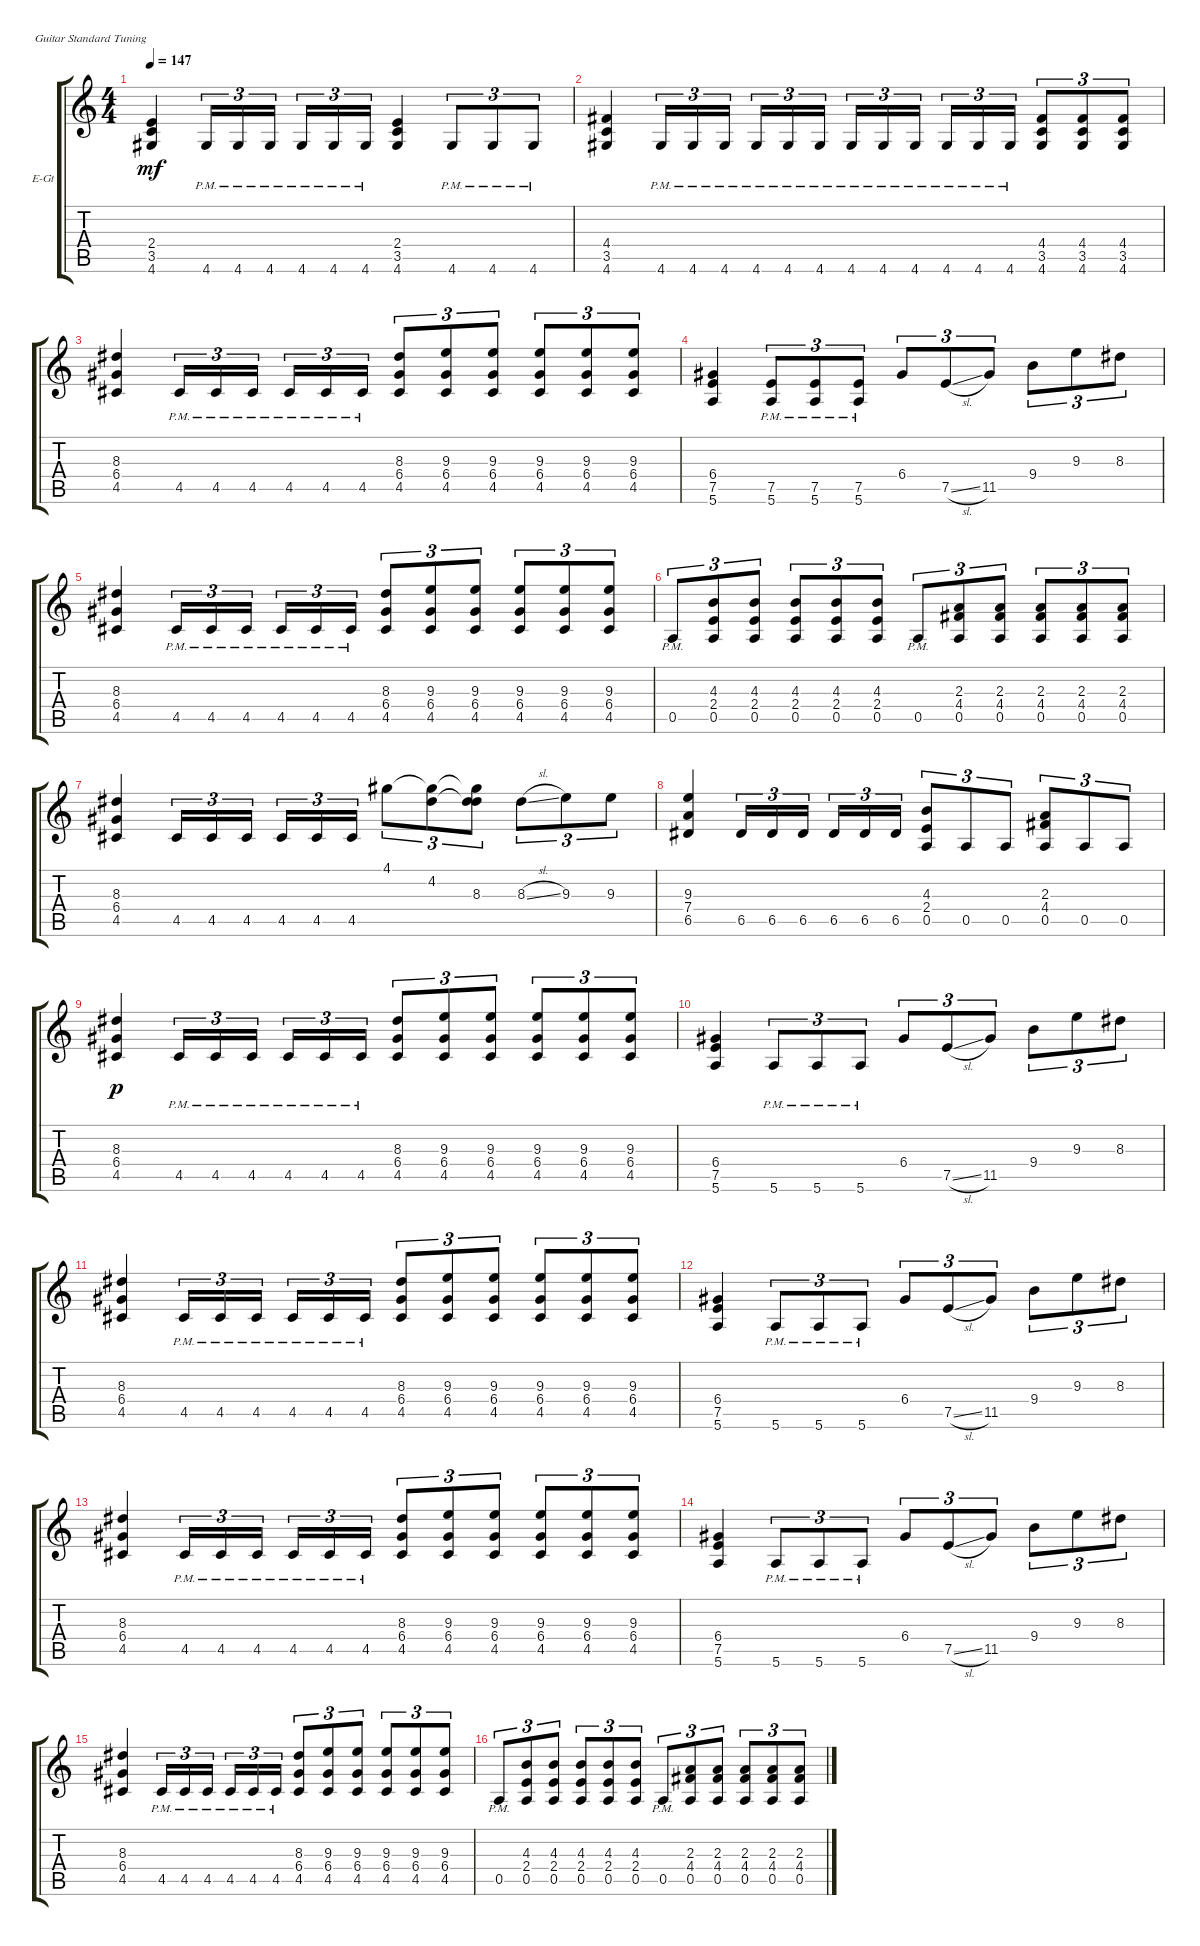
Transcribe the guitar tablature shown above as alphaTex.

\defaultSystemsLayout 4
\bracketExtendMode groupsimilarinstruments
\firstSystemTrackNameOrientation horizontal
\otherSystemsTrackNameOrientation horizontal
\track ("Matt" "E-Gt") {instrument distortionguitar}
\staff {score tabs}
\tuning (E4 B3 G3 D3 A2 E2)
\ts (4 4)
\tempo 147
\clef g2
\ks c
(4.6 3.5 2.4).4{dy mf instrument distortionguitar} 4.6{pm}.16{tu (3 2)} 4.6{pm}.16{tu (3 2)} 4.6{pm}.16{tu (3 2)} 4.6{pm}.16{tu (3 2)} 4.6{pm}.16{tu (3 2)} 4.6{pm}.16{tu (3 2)} (4.6 3.5 2.4).4 4.6{pm}.8{tu (3 2)} 4.6{pm}.8{tu (3 2)} 4.6{pm}.8{tu (3 2)} |
(4.6 3.5 4.4).4 4.6{pm}.16{tu (3 2)} 4.6{pm}.16{tu (3 2)} 4.6{pm}.16{tu (3 2)} 4.6{pm}.16{tu (3 2)} 4.6{pm}.16{tu (3 2)} 4.6{pm}.16{tu (3 2)} 4.6{pm}.16{tu (3 2)} 4.6{pm}.16{tu (3 2)} 4.6{pm}.16{tu (3 2)} 4.6{pm}.16{tu (3 2)} 4.6{pm}.16{tu (3 2)} 4.6{pm}.16{tu (3 2)} (4.6 3.5 4.4).8{tu (3 2)} (4.6 3.5 4.4).8{tu (3 2)} (4.6 3.5 4.4).8{tu (3 2)} |
(4.5 6.4 8.3).4 4.5{pm}.16{tu (3 2)} 4.5{pm}.16{tu (3 2)} 4.5{pm}.16{tu (3 2)} 4.5{pm}.16{tu (3 2)} 4.5{pm}.16{tu (3 2)} 4.5{pm}.16{tu (3 2)} (4.5 6.4 8.3).8{tu (3 2)} (4.5 6.4 9.3).8{tu (3 2)} (4.5 6.4 9.3).8{tu (3 2)} (4.5 6.4 9.3).8{tu (3 2)} (4.5 6.4 9.3).8{tu (3 2)} (4.5 6.4 9.3).8{tu (3 2)} |
(7.5 6.4 5.6).4 (5.6{pm} 7.5{pm}).8{tu (3 2)} (5.6{pm} 7.5{pm}).8{tu (3 2)} (5.6{pm} 7.5{pm}).8{tu (3 2)} 6.4.8{tu (3 2)} 7.5{sl}.8{tu (3 2)} 11.5.8{tu (3 2)} 9.4.8{tu (3 2)} 9.3.8{tu (3 2)} 8.3.8{tu (3 2)} |
(4.5 6.4 8.3).4 4.5{pm}.16{tu (3 2)} 4.5{pm}.16{tu (3 2)} 4.5{pm}.16{tu (3 2)} 4.5{pm}.16{tu (3 2)} 4.5{pm}.16{tu (3 2)} 4.5{pm}.16{tu (3 2)} (4.5 6.4 8.3).8{tu (3 2)} (4.5 6.4 9.3).8{tu (3 2)} (4.5 6.4 9.3).8{tu (3 2)} (4.5 6.4 9.3).8{tu (3 2)} (4.5 6.4 9.3).8{tu (3 2)} (4.5 6.4 9.3).8{tu (3 2)} |
0.5{pm}.8{tu (3 2)} (0.5 2.4 4.3).8{tu (3 2)} (0.5 2.4 4.3).8{tu (3 2)} (0.5 2.4 4.3).8{tu (3 2)} (0.5 2.4 4.3).8{tu (3 2)} (0.5 2.4 4.3).8{tu (3 2)} 0.5{pm}.8{tu (3 2)} (0.5 4.4 2.3).8{tu (3 2)} (4.4 2.3 0.5).8{tu (3 2)} (4.4 2.3 0.5).8{tu (3 2)} (4.4 2.3 0.5).8{tu (3 2)} (4.4 2.3 0.5).8{tu (3 2)} |
(4.5 6.4 8.3).4 4.5.16{tu (3 2)} 4.5.16{tu (3 2)} 4.5.16{tu (3 2)} 4.5.16{tu (3 2)} 4.5.16{tu (3 2)} 4.5.16{tu (3 2)} 4.1.8{tu (3 2)} (4.2 4.1{t}).8{tu (3 2)} (8.3 4.2{t} 4.1{t}).8{tu (3 2)} 8.3{sl}.8{tu (3 2)} 9.3.8{tu (3 2)} 9.3.8{tu (3 2)} |
(6.5 7.4 9.3).4 6.5.16{tu (3 2)} 6.5.16{tu (3 2)} 6.5.16{tu (3 2)} 6.5.16{tu (3 2)} 6.5.16{tu (3 2)} 6.5.16{tu (3 2)} (2.4 4.3 0.5).8{tu (3 2)} 0.5.8{tu (3 2)} 0.5.8{tu (3 2)} (4.4 2.3 0.5).8{tu (3 2)} 0.5.8{tu (3 2)} 0.5.8{tu (3 2)} |
(4.5 6.4 8.3).4{dy p} 4.5{pm}.16{tu (3 2)} 4.5{pm}.16{tu (3 2)} 4.5{pm}.16{tu (3 2)} 4.5{pm}.16{tu (3 2)} 4.5{pm}.16{tu (3 2)} 4.5{pm}.16{tu (3 2)} (4.5 6.4 8.3).8{tu (3 2)} (4.5 6.4 9.3).8{tu (3 2)} (4.5 6.4 9.3).8{tu (3 2)} (4.5 6.4 9.3).8{tu (3 2)} (4.5 6.4 9.3).8{tu (3 2)} (4.5 6.4 9.3).8{tu (3 2)} |
(7.5 6.4 5.6).4 5.6{pm}.8{tu (3 2)} 5.6{pm}.8{tu (3 2)} 5.6{pm}.8{tu (3 2)} 6.4.8{tu (3 2)} 7.5{sl}.8{tu (3 2)} 11.5.8{tu (3 2)} 9.4.8{tu (3 2)} 9.3.8{tu (3 2)} 8.3.8{tu (3 2)} |
(4.5 6.4 8.3).4 4.5{pm}.16{tu (3 2)} 4.5{pm}.16{tu (3 2)} 4.5{pm}.16{tu (3 2)} 4.5{pm}.16{tu (3 2)} 4.5{pm}.16{tu (3 2)} 4.5{pm}.16{tu (3 2)} (4.5 6.4 8.3).8{tu (3 2)} (4.5 6.4 9.3).8{tu (3 2)} (4.5 6.4 9.3).8{tu (3 2)} (4.5 6.4 9.3).8{tu (3 2)} (4.5 6.4 9.3).8{tu (3 2)} (4.5 6.4 9.3).8{tu (3 2)} |
(7.5 6.4 5.6).4 5.6{pm}.8{tu (3 2)} 5.6{pm}.8{tu (3 2)} 5.6{pm}.8{tu (3 2)} 6.4.8{tu (3 2)} 7.5{sl}.8{tu (3 2)} 11.5.8{tu (3 2)} 9.4.8{tu (3 2)} 9.3.8{tu (3 2)} 8.3.8{tu (3 2)} |
(4.5 6.4 8.3).4 4.5{pm}.16{tu (3 2)} 4.5{pm}.16{tu (3 2)} 4.5{pm}.16{tu (3 2)} 4.5{pm}.16{tu (3 2)} 4.5{pm}.16{tu (3 2)} 4.5{pm}.16{tu (3 2)} (4.5 6.4 8.3).8{tu (3 2)} (4.5 6.4 9.3).8{tu (3 2)} (4.5 6.4 9.3).8{tu (3 2)} (4.5 6.4 9.3).8{tu (3 2)} (4.5 6.4 9.3).8{tu (3 2)} (4.5 6.4 9.3).8{tu (3 2)} |
(7.5 6.4 5.6).4 5.6{pm}.8{tu (3 2)} 5.6{pm}.8{tu (3 2)} 5.6{pm}.8{tu (3 2)} 6.4.8{tu (3 2)} 7.5{sl}.8{tu (3 2)} 11.5.8{tu (3 2)} 9.4.8{tu (3 2)} 9.3.8{tu (3 2)} 8.3.8{tu (3 2)} |
(4.5 6.4 8.3).4 4.5{pm}.16{tu (3 2)} 4.5{pm}.16{tu (3 2)} 4.5{pm}.16{tu (3 2)} 4.5{pm}.16{tu (3 2)} 4.5{pm}.16{tu (3 2)} 4.5{pm}.16{tu (3 2)} (4.5 6.4 8.3).8{tu (3 2)} (4.5 6.4 9.3).8{tu (3 2)} (4.5 6.4 9.3).8{tu (3 2)} (4.5 6.4 9.3).8{tu (3 2)} (4.5 6.4 9.3).8{tu (3 2)} (4.5 6.4 9.3).8{tu (3 2)} |
0.5{pm}.8{tu (3 2)} (0.5 2.4 4.3).8{tu (3 2)} (0.5 2.4 4.3).8{tu (3 2)} (0.5 2.4 4.3).8{tu (3 2)} (0.5 2.4 4.3).8{tu (3 2)} (0.5 2.4 4.3).8{tu (3 2)} 0.5{pm}.8{tu (3 2)} (0.5 4.4 2.3).8{tu (3 2)} (4.4 2.3 0.5).8{tu (3 2)} (4.4 2.3 0.5).8{tu (3 2)} (4.4 2.3 0.5).8{tu (3 2)} (4.4 2.3 0.5).8{tu (3 2)}
